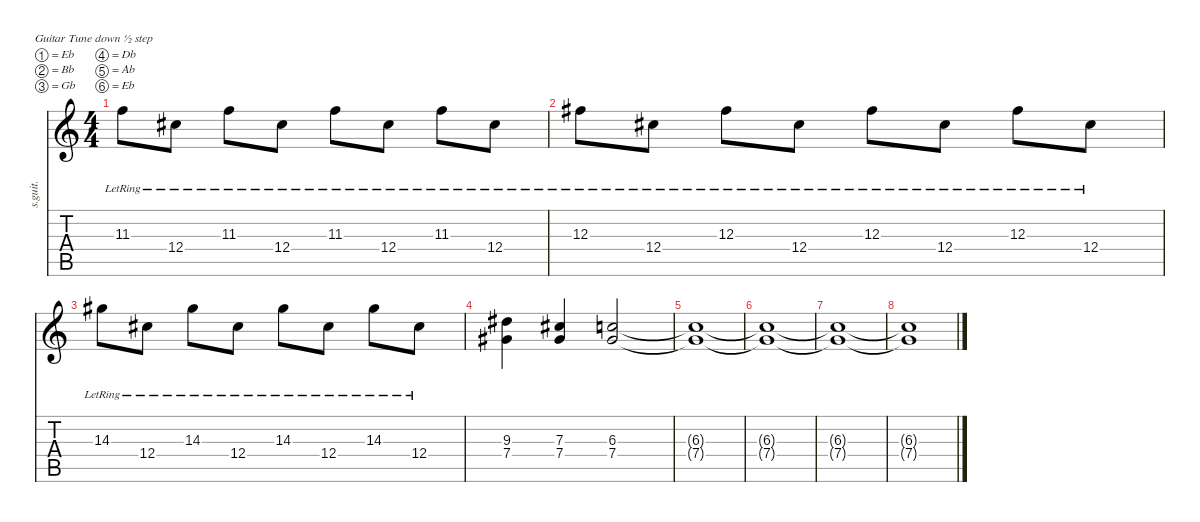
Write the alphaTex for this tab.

\defaultSystemsLayout 4
\hideDynamics
\bracketExtendMode nobrackets
\track ("Dave Keuning - Lead Guitar (Left)" "s.guit.") {instrument electricguitarjazz}
\staff {score tabs}
\tuning (Eb4 Bb3 Gb3 Db3 Ab2 Eb2)
\ts (4 4)
\tempo (148 hide)
\clef g2
\ks c
11.3{lr}.8{lyrics (0 "") lyrics (1 "") lyrics (2 "") lyrics (3 "") lyrics (4 "") dy f} 12.4{lr acc #}.8{lyrics (0 "") lyrics (1 "") lyrics (2 "") lyrics (3 "") lyrics (4 "")} 11.3{lr}.8{lyrics (0 "") lyrics (1 "") lyrics (2 "") lyrics (3 "") lyrics (4 "")} 12.4{lr acc #}.8{lyrics (0 "") lyrics (1 "") lyrics (2 "") lyrics (3 "") lyrics (4 "")} 11.3{lr}.8{lyrics (0 "") lyrics (1 "") lyrics (2 "") lyrics (3 "") lyrics (4 "")} 12.4{lr acc #}.8{lyrics (0 "") lyrics (1 "") lyrics (2 "") lyrics (3 "") lyrics (4 "")} 11.3{lr}.8{lyrics (0 "") lyrics (1 "") lyrics (2 "") lyrics (3 "") lyrics (4 "")} 12.4{lr acc #}.8{lyrics (0 "") lyrics (1 "") lyrics (2 "") lyrics (3 "") lyrics (4 "")} |
12.3{lr acc #}.8{lyrics (0 "") lyrics (1 "") lyrics (2 "") lyrics (3 "") lyrics (4 "")} 12.4{lr acc #}.8{lyrics (0 "") lyrics (1 "") lyrics (2 "") lyrics (3 "") lyrics (4 "")} 12.3{lr acc #}.8{lyrics (0 "") lyrics (1 "") lyrics (2 "") lyrics (3 "") lyrics (4 "")} 12.4{lr acc #}.8{lyrics (0 "") lyrics (1 "") lyrics (2 "") lyrics (3 "") lyrics (4 "")} 12.3{lr acc #}.8{lyrics (0 "") lyrics (1 "") lyrics (2 "") lyrics (3 "") lyrics (4 "")} 12.4{lr acc #}.8{lyrics (0 "") lyrics (1 "") lyrics (2 "") lyrics (3 "") lyrics (4 "")} 12.3{lr acc #}.8{lyrics (0 "") lyrics (1 "") lyrics (2 "") lyrics (3 "") lyrics (4 "")} 12.4{lr acc #}.8{lyrics (0 "") lyrics (1 "") lyrics (2 "") lyrics (3 "") lyrics (4 "")} |
14.3{lr acc #}.8{lyrics (0 "") lyrics (1 "") lyrics (2 "") lyrics (3 "") lyrics (4 "")} 12.4{lr acc #}.8{lyrics (0 "") lyrics (1 "") lyrics (2 "") lyrics (3 "") lyrics (4 "")} 14.3{lr acc #}.8{lyrics (0 "") lyrics (1 "") lyrics (2 "") lyrics (3 "") lyrics (4 "")} 12.4{lr acc #}.8{lyrics (0 "") lyrics (1 "") lyrics (2 "") lyrics (3 "") lyrics (4 "")} 14.3{lr acc #}.8{lyrics (0 "") lyrics (1 "") lyrics (2 "") lyrics (3 "") lyrics (4 "")} 12.4{lr acc #}.8{lyrics (0 "") lyrics (1 "") lyrics (2 "") lyrics (3 "") lyrics (4 "")} 14.3{lr acc #}.8{lyrics (0 "") lyrics (1 "") lyrics (2 "") lyrics (3 "") lyrics (4 "")} 12.4{lr acc #}.8{lyrics (0 "") lyrics (1 "") lyrics (2 "") lyrics (3 "") lyrics (4 "")} |
(9.3{acc #} 7.4{acc #}).4{lyrics (0 "") lyrics (1 "") lyrics (2 "") lyrics (3 "") lyrics (4 "")} (7.3{acc #} 7.4{acc #}).4{lyrics (0 "") lyrics (1 "") lyrics (2 "") lyrics (3 "") lyrics (4 "")} (6.3 7.4{acc #}).2{lyrics (0 "") lyrics (1 "") lyrics (2 "") lyrics (3 "") lyrics (4 "")} |
(6.3{t} 7.4{t acc #}).1{lyrics (0 "") lyrics (1 "") lyrics (2 "") lyrics (3 "") lyrics (4 "")} |
(6.3{t} 7.4{t acc #}).1{lyrics (0 "") lyrics (1 "") lyrics (2 "") lyrics (3 "") lyrics (4 "")} |
(6.3{t} 7.4{t acc #}).1{lyrics (0 "") lyrics (1 "") lyrics (2 "") lyrics (3 "") lyrics (4 "")} |
(6.3{t} 7.4{t acc #}).1{lyrics (0 "") lyrics (1 "") lyrics (2 "") lyrics (3 "") lyrics (4 "")}
